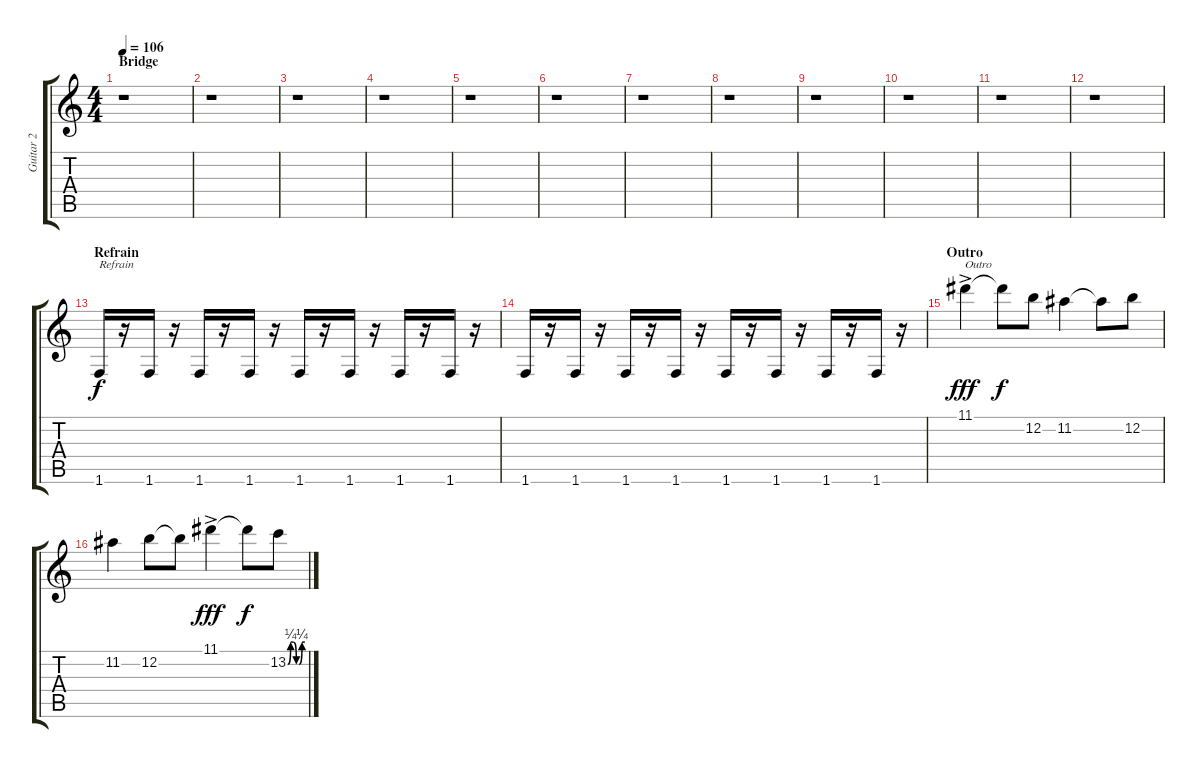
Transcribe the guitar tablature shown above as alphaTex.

\track ("Guitar 2" "Guitar 2") {instrument electricguitarjazz}
\staff {score tabs}
\tuning (E4 B3 G3 D3 A2 E2) {hide}
\ts (4 4)
\section ("" "Bridge")
\tempo 106
\clef g2
\ks c
r.1{dy f} |
r.1 |
r.1 |
r.1 |
r.1 |
r.1 |
r.1 |
r.1 |
r.1 |
r.1 |
r.1 |
r.1 |
\section ("" "Refrain")
1.6.16{txt "Refrain" volume 10 instrument electricguitarclean} r.16 1.6.16 r.16 1.6.16 r.16 1.6.16 r.16 1.6.16 r.16 1.6.16 r.16 1.6.16 r.16 1.6.16 r.16 |
1.6.16 r.16 1.6.16 r.16 1.6.16 r.16 1.6.16 r.16 1.6.16 r.16 1.6.16 r.16 1.6.16 r.16 1.6.16 r.16 |
\section ("" "Outro")
11.1{ac}.4{txt "Outro" dy fff volume 8 instrument electricguitarjazz} 11.1{t}.8{dy f} 12.2.8 11.2.4 11.2{t}.8 12.2.8 |
11.2.4 12.2.8 12.2{t}.8 11.1{ac}.4{dy fff} 11.1{t}.8{dy f} 13.2{be (custom 0 0 10 1 20 1 30 0 40 0 50 1 60 1)}.8
